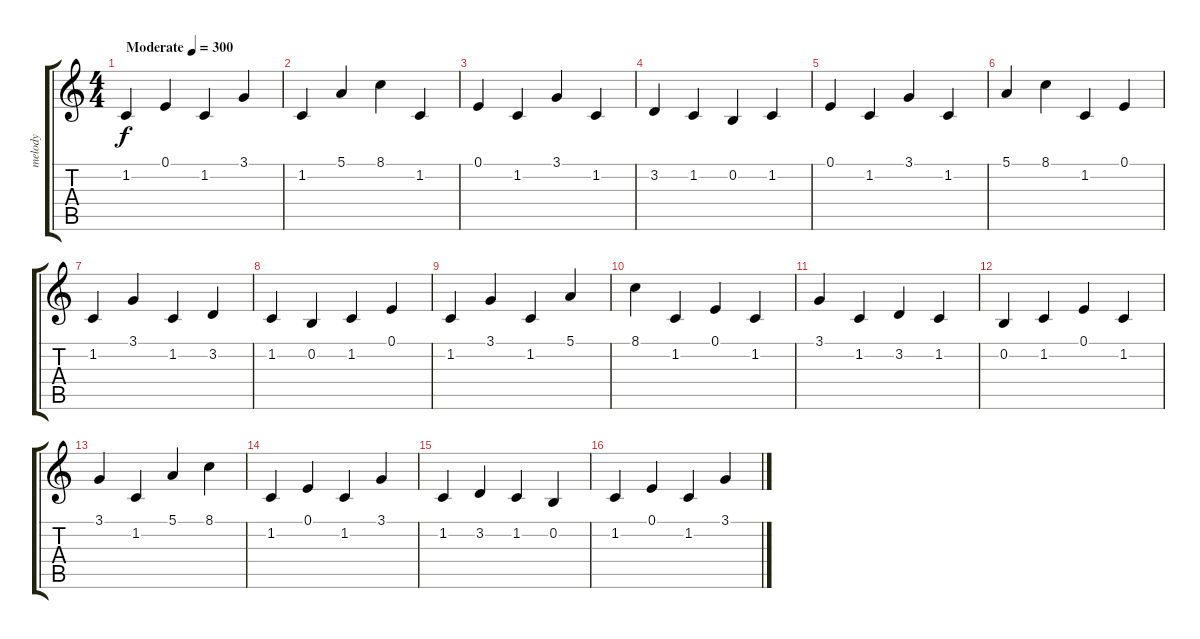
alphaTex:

\track ("melody" "melody") {instrument acousticgrandpiano}
\staff {score tabs}
\tuning (E4 B3 G3 D3 A2 E2) {hide}
\ts (4 4)
\tempo (300 "Moderate")
\clef g2
\ks c
1.2.4{dy f instrument acousticgrandpiano beam Up} 0.1.4{beam Up} 1.2.4 3.1.4 |
1.2.4 5.1.4 8.1.4 1.2.4 |
0.1.4 1.2.4 3.1.4 1.2.4 |
3.2.4 1.2.4 0.2.4 1.2.4 |
0.1.4 1.2.4 3.1.4 1.2.4 |
5.1.4 8.1.4 1.2.4 0.1.4 |
1.2.4 3.1.4 1.2.4 3.2.4 |
1.2.4 0.2.4 1.2.4 0.1.4 |
1.2.4 3.1.4 1.2.4 5.1.4 |
8.1.4 1.2.4 0.1.4 1.2.4 |
3.1.4 1.2.4 3.2.4 1.2.4 |
0.2.4 1.2.4 0.1.4 1.2.4 |
3.1.4 1.2.4 5.1.4 8.1.4 |
1.2.4 0.1.4 1.2.4 3.1.4 |
1.2.4 3.2.4 1.2.4 0.2.4 |
1.2.4 0.1.4 1.2.4 3.1.4
